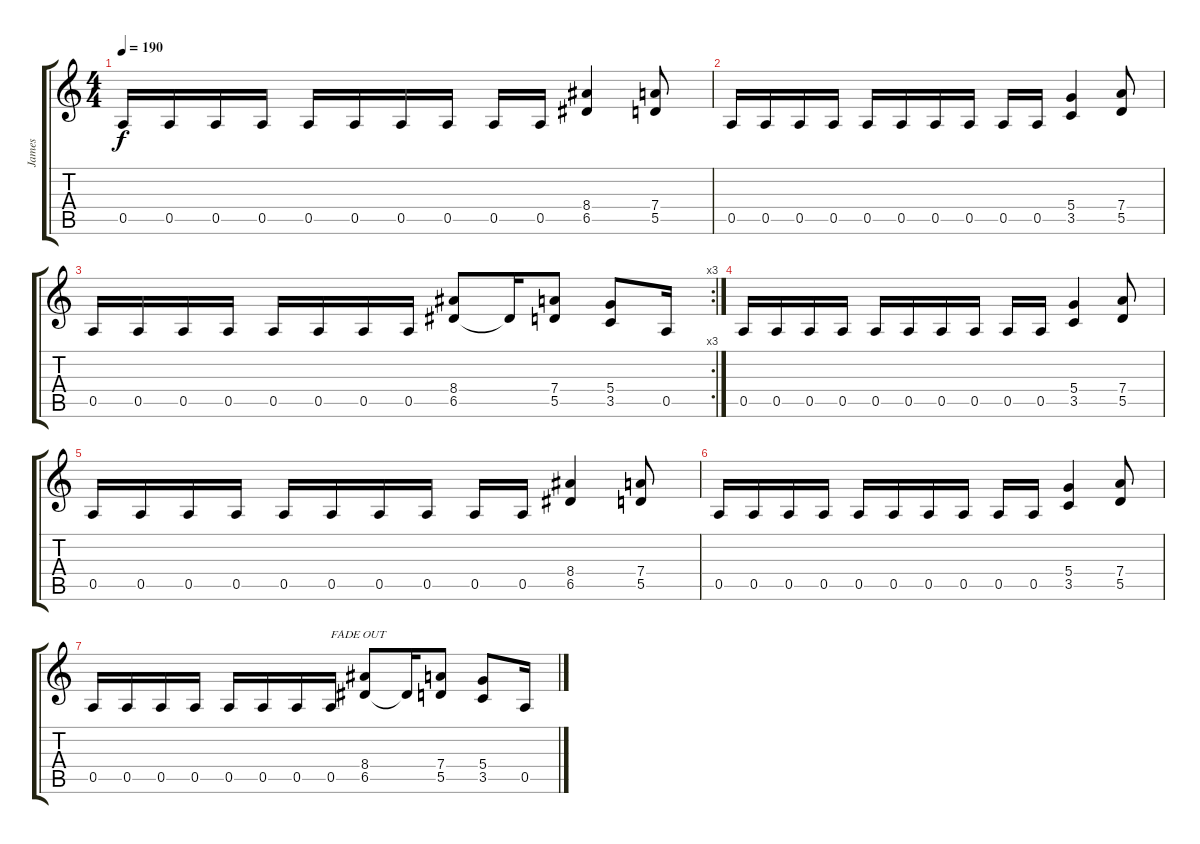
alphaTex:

\track ("James" "James") {instrument distortionguitar}
\staff {score tabs}
\tuning (E4 B3 G3 D3 A2 E2) {hide}
\ts (4 4)
\tempo 190
\clef g2
\ks c
0.5.16{dy f} 0.5.16 0.5.16 0.5.16 0.5.16 0.5.16 0.5.16 0.5.16 0.5.16 0.5.16 (8.4 6.5).4 (7.4 5.5).8 |
0.5.16 0.5.16 0.5.16 0.5.16 0.5.16 0.5.16 0.5.16 0.5.16 0.5.16 0.5.16 (5.4 3.5).4 (7.4 5.5).8 |
\rc 3
0.5.16 0.5.16 0.5.16 0.5.16 0.5.16 0.5.16 0.5.16 0.5.16 (8.4 6.5).8 6.5{t}.16 (7.4 5.5).8 (5.4 3.5).8 0.5.16 |
0.5.16 0.5.16 0.5.16 0.5.16 0.5.16 0.5.16 0.5.16 0.5.16 0.5.16 0.5.16 (5.4 3.5).4 (7.4 5.5).8 |
0.5.16 0.5.16 0.5.16 0.5.16 0.5.16 0.5.16 0.5.16 0.5.16 0.5.16 0.5.16 (8.4 6.5).4 (7.4 5.5).8 |
0.5.16 0.5.16 0.5.16 0.5.16 0.5.16 0.5.16 0.5.16 0.5.16 0.5.16 0.5.16 (5.4 3.5).4 (7.4 5.5).8 |
0.5.16 0.5.16 0.5.16 0.5.16 0.5.16 0.5.16 0.5.16 0.5.16{txt "FADE OUT"} (8.4 6.5).8 6.5{t}.16 (7.4 5.5).8 (5.4 3.5).8 0.5.16
